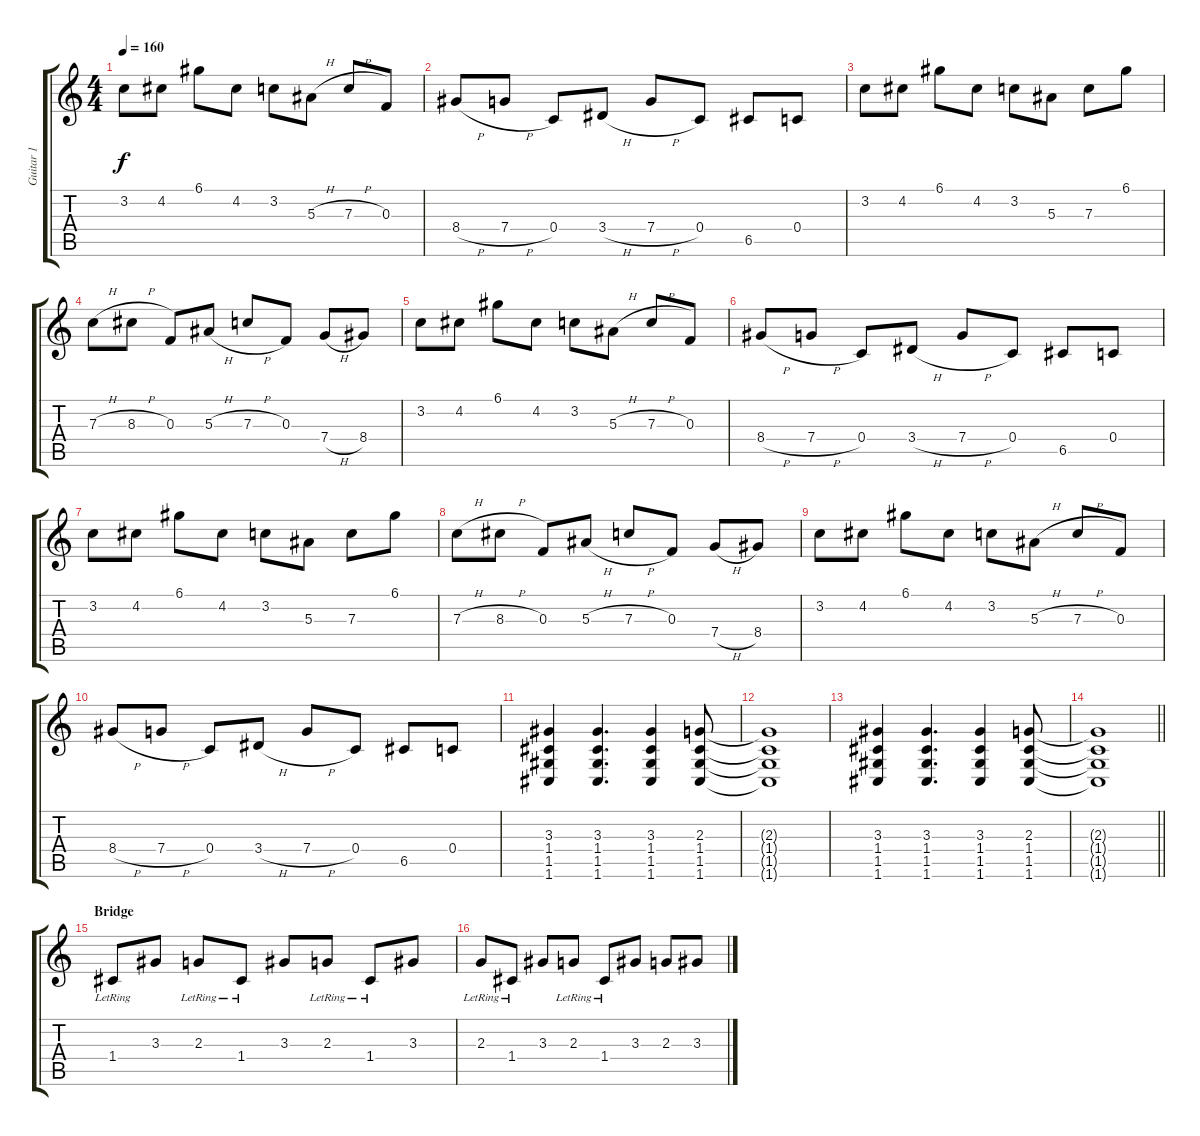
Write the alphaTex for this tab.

\track ("Guitar 1" "Guitar 1") {instrument distortionguitar}
\staff {score tabs}
\tuning (D4 A3 F3 C3 G2 C2) {hide}
\ts (4 4)
\tempo 160
\clef g2
\ks c
3.2.8{dy f} 4.2.8 6.1.8 4.2.8 3.2.8 5.3{h}.8 7.3{h}.8 0.3.8 |
8.4{h}.8 7.4{h}.8 0.4.8 3.4{h}.8 7.4{h}.8 0.4.8 6.5.8 0.4.8 |
3.2.8 4.2.8 6.1.8 4.2.8 3.2.8 5.3.8 7.3.8 6.1.8 |
7.3{h}.8 8.3{h}.8 0.3.8 5.3{h}.8 7.3{h}.8 0.3.8 7.4{h}.8 8.4.8 |
3.2.8 4.2.8 6.1.8 4.2.8 3.2.8 5.3{h}.8 7.3{h}.8 0.3.8 |
8.4{h}.8 7.4{h}.8 0.4.8 3.4{h}.8 7.4{h}.8 0.4.8 6.5.8 0.4.8 |
3.2.8 4.2.8 6.1.8 4.2.8 3.2.8 5.3.8 7.3.8 6.1.8 |
7.3{h}.8 8.3{h}.8 0.3.8 5.3{h}.8 7.3{h}.8 0.3.8 7.4{h}.8 8.4.8 |
3.2.8 4.2.8 6.1.8 4.2.8 3.2.8 5.3{h}.8 7.3{h}.8 0.3.8 |
8.4{h}.8 7.4{h}.8 0.4.8 3.4{h}.8 7.4{h}.8 0.4.8 6.5.8 0.4.8 |
(3.3 1.4 1.5 1.6).4 (3.3 1.4 1.5 1.6).4{d} (3.3 1.4 1.5 1.6).4 (2.3 1.4 1.5 1.6).8 |
(2.3{t} 1.4{t} 1.5{t} 1.6{t}).1 |
(3.3 1.4 1.5 1.6).4 (3.3 1.4 1.5 1.6).4{d} (3.3 1.4 1.5 1.6).4 (2.3 1.4 1.5 1.6).8 |
\barLineRight lightlight
(2.3{t} 1.4{t} 1.5{t} 1.6{t}).1 |
\section ("" "Bridge")
1.4{lr}.8{instrument acousticguitarsteel} 3.3.8 2.3{lr}.8 1.4{lr}.8 3.3.8 2.3{lr}.8 1.4{lr}.8 3.3.8 |
2.3{lr}.8 1.4{lr}.8 3.3.8 2.3{lr}.8 1.4{lr}.8 3.3.8 2.3.8 3.3.8
